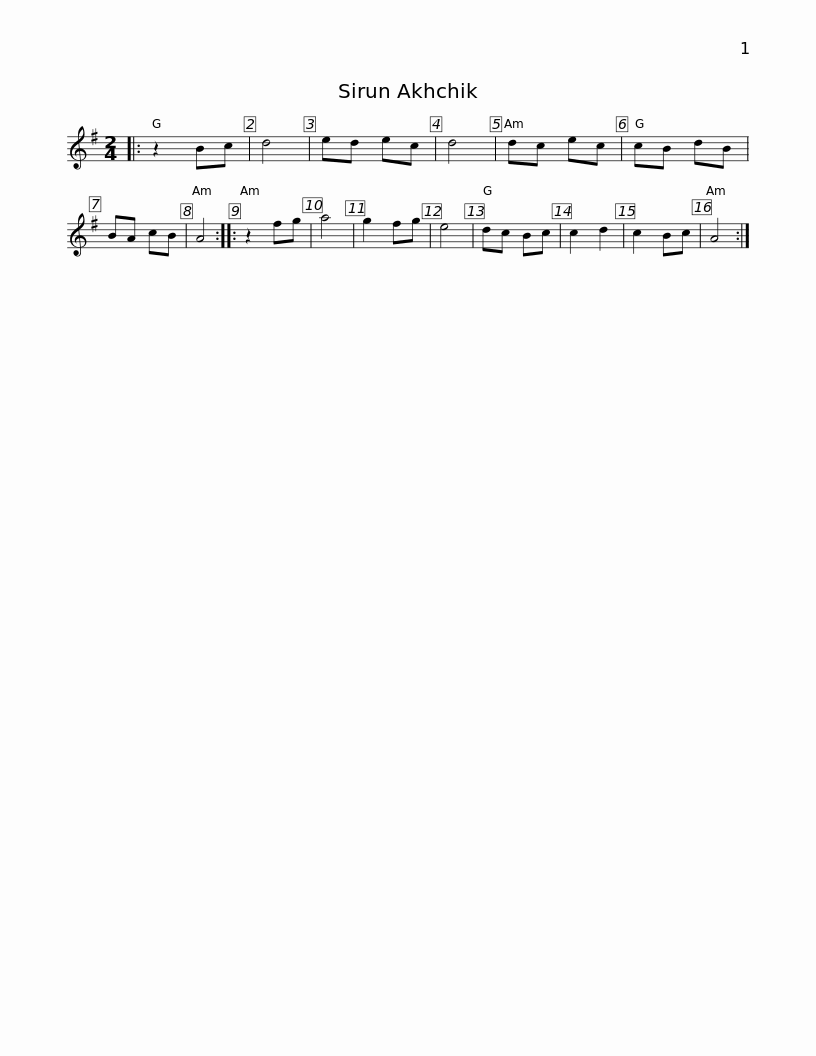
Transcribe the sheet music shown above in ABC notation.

X:1
L:1/8
M:2/4
I:linebreak $
K:G
V:1 treble
V:1
|: z2 Bc | d4 | ed ec | d4 | dc ec | %5
 cB dB | BA cB | A4 :: z2 fg | a4 | %10
 g2 fg | e4 | dc Bc |$ c2 d2 | c2 Bc | %15
 A4 :| %16
